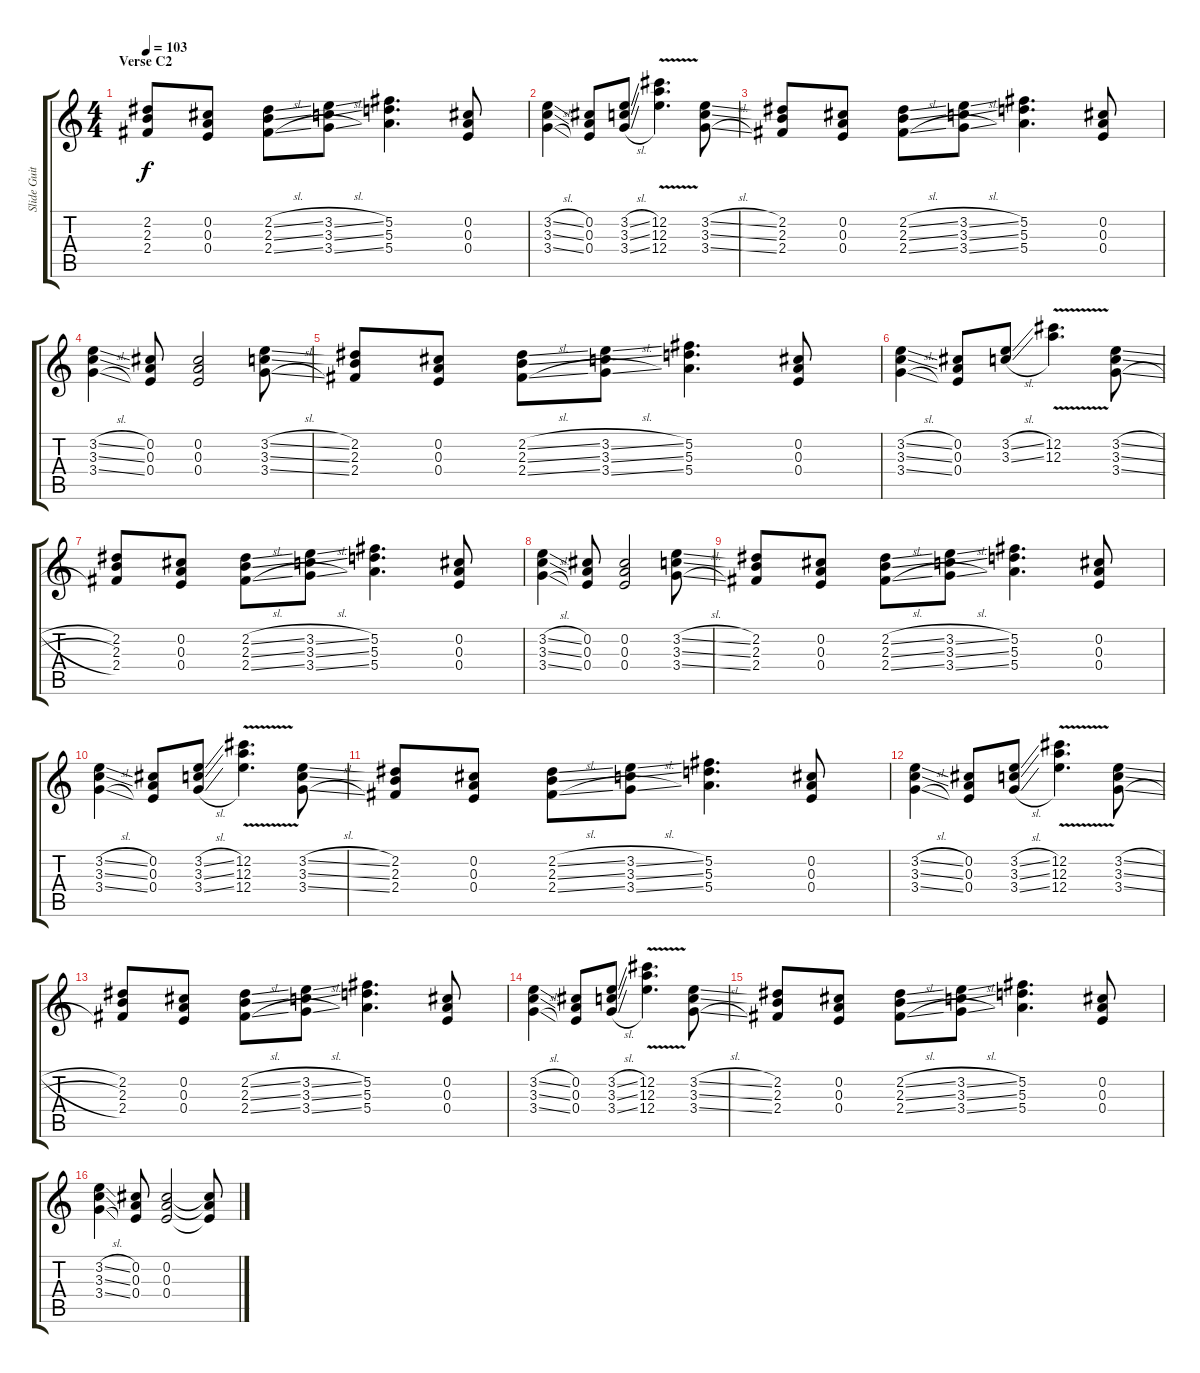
\track ("Slide Guitar R" "Slide Guit") {instrument distortionguitar}
\staff {score tabs}
\tuning (E4 Db4 A3 E3 A2 E2) {hide}
\ts (4 4)
\section ("" "Verse C2")
\tempo 103
\clef g2
\ks c
(2.2 2.3 2.4).8{dy f} (0.2 0.3 0.4).8 (2.2{sl} 2.3{sl} 2.4{sl}).8 (3.2{sl} 3.3{sl} 3.4{sl}).8 (5.2 5.3 5.4).4{d} (0.2 0.3 0.4).8 |
(3.2{sl} 3.3{sl} 3.4{sl}).4 (0.2 0.3 0.4).8 (3.2{sl} 3.3{sl} 3.4{sl}).8 (12.2{v} 12.3{v} 12.4{v}).4{d} (3.2{sl} 3.3{sl} 3.4{sl}).8 |
(2.2 2.3 2.4).8 (0.2 0.3 0.4).8 (2.2{sl} 2.3{sl} 2.4{sl}).8 (3.2{sl} 3.3{sl} 3.4{sl}).8 (5.2 5.3 5.4).4{d} (0.2 0.3 0.4).8 |
(3.2{sl} 3.3{sl} 3.4{sl}).4 (0.2 0.3 0.4).8 (0.2 0.3 0.4).2 (3.2{sl} 3.3{sl} 3.4{sl}).8 |
(2.2 2.3 2.4).8 (0.2 0.3 0.4).8 (2.2{sl} 2.3{sl} 2.4{sl}).8 (3.2{sl} 3.3{sl} 3.4{sl}).8 (5.2 5.3 5.4).4{d} (0.2 0.3 0.4).8 |
(3.2{sl} 3.3{sl} 3.4{sl}).4 (0.2 0.3 0.4).8 (3.2{sl} 3.3{sl}).8 (12.2 12.3{v}).4{d} (3.2{sl} 3.3{sl} 3.4{sl}).8 |
(2.2 2.3 2.4).8 (0.2 0.3 0.4).8 (2.2{sl} 2.3{sl} 2.4{sl}).8 (3.2{sl} 3.3{sl} 3.4{sl}).8 (5.2 5.3 5.4).4{d} (0.2 0.3 0.4).8 |
(3.2{sl} 3.3{sl} 3.4{sl}).4 (0.2 0.3 0.4).8 (0.2 0.3 0.4).2 (3.2{sl} 3.3{sl} 3.4{sl}).8 |
(2.2 2.3 2.4).8 (0.2 0.3 0.4).8 (2.2{sl} 2.3{sl} 2.4{sl}).8 (3.2{sl} 3.3{sl} 3.4{sl}).8 (5.2 5.3 5.4).4{d} (0.2 0.3 0.4).8 |
(3.2{sl} 3.3{sl} 3.4{sl}).4 (0.2 0.3 0.4).8 (3.2{sl} 3.3{sl} 3.4{sl}).8 (12.2{v} 12.3{v} 12.4{v}).4{d} (3.2{sl} 3.3{sl} 3.4{sl}).8 |
(2.2 2.3 2.4).8 (0.2 0.3 0.4).8 (2.2{sl} 2.3{sl} 2.4{sl}).8 (3.2{sl} 3.3{sl} 3.4{sl}).8 (5.2 5.3 5.4).4{d} (0.2 0.3 0.4).8 |
(3.2{sl} 3.3{sl} 3.4{sl}).4 (0.2 0.3 0.4).8 (3.2{sl} 3.3{sl} 3.4{sl}).8 (12.2{v} 12.3{v} 12.4{v}).4{d} (3.2{sl} 3.3{sl} 3.4{sl}).8 |
(2.2 2.3 2.4).8 (0.2 0.3 0.4).8 (2.2{sl} 2.3{sl} 2.4{sl}).8 (3.2{sl} 3.3{sl} 3.4{sl}).8 (5.2 5.3 5.4).4{d} (0.2 0.3 0.4).8 |
(3.2{sl} 3.3{sl} 3.4{sl}).4 (0.2 0.3 0.4).8 (3.2{sl} 3.3{sl} 3.4{sl}).8 (12.2{v} 12.3{v} 12.4{v}).4{d} (3.2{sl} 3.3{sl} 3.4{sl}).8 |
(2.2 2.3 2.4).8 (0.2 0.3 0.4).8 (2.2{sl} 2.3{sl} 2.4{sl}).8 (3.2{sl} 3.3{sl} 3.4{sl}).8 (5.2 5.3 5.4).4{d} (0.2 0.3 0.4).8 |
(3.2{sl} 3.3{sl} 3.4{sl}).4 (0.2 0.3 0.4).8 (0.2 0.3 0.4).2 (0.2{t} 0.3{t} 0.4{t}).8
